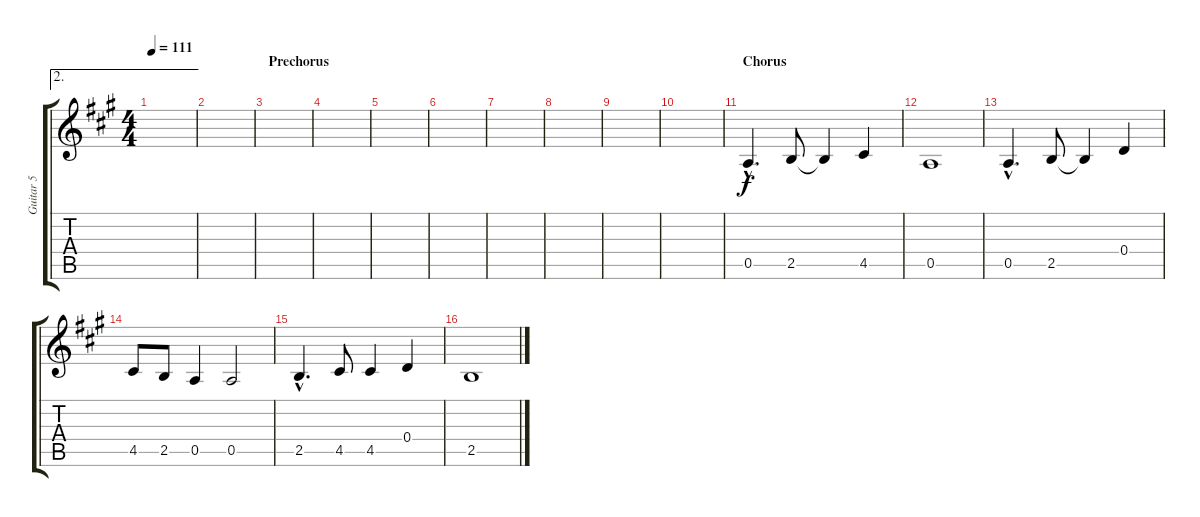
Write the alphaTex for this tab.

\track ("Guitar 5" "Guitar 5") {instrument electricguitarjazz}
\staff {score tabs}
\tuning (E4 B3 G3 D3 A2 E2) {hide}
\ae 2
\ts (4 4)
\tempo 111
\clef g2
\ks a
|
|
\section ("" "Prechorus")
|
|
|
|
|
|
|
|
\section ("" "Chorus")
0.5{hac}.4{d} 2.5.8 2.5{t}.4 4.5.4 |
0.5.1 |
0.5{hac}.4{d} 2.5.8 2.5{t}.4 0.4.4 |
4.5.8 2.5.8 0.5.4 0.5.2 |
2.5{hac}.4{d} 4.5.8 4.5.4 0.4.4 |
2.5.1
